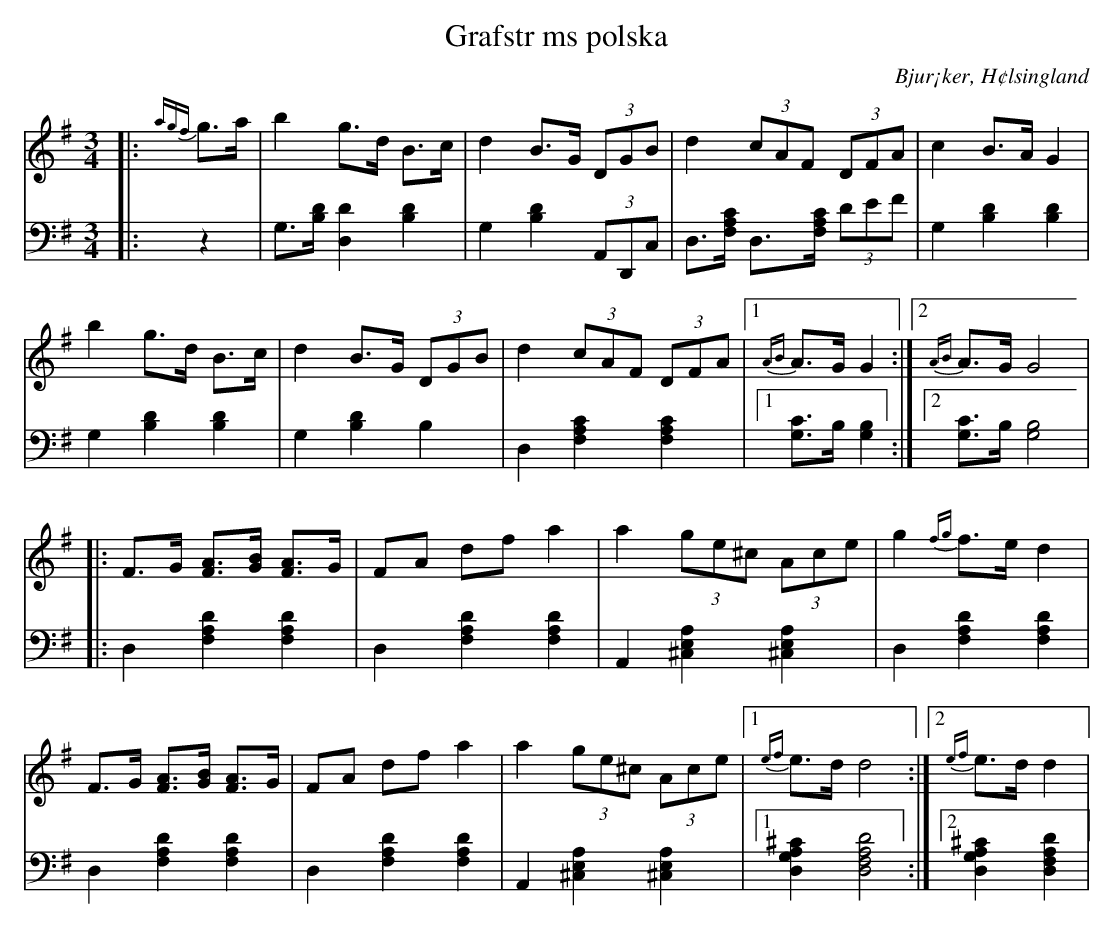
X:1
T: Grafstr ms polska
O: Bjur¡ker, H¢lsingland
M: 3/4
L: 1/8
K: G
V:1
V:2
V: 1
|:{agf}g>a|b2 g>d B>c|d2 B>G (3DGB|d2 (3cAF (3DFA|c2 B>A G2|
b2 g>d B>c|d2 B>G (3DGB|d2 (3cAF (3DFA|1 {AB}A>G G2:|2 {AB}A>G G4|
|:F>G [FA]>[GB] [FA]>G |FA df a2 |a2 (3ge^c (3Ace |g2 {fg}f>e d2 |
F>G [FA]>[GB] [FA]>G |FA df a2 |a2 (3ge^c (3Ace |1 {ef}e>d d4:|2 {ef}e>d d2|
V:2 clef=bass
|:z2 | G,>[B,D] [D,2D2] [B,2D2]| G,2 [B,2D2] (3A,,D,,C,|D,>[F,A,C] D,>[F,A,C] (3DEF| G,2 [B,2D2] [B,2D2]|
G,2 [B,2D2] [B,2D2]|G,2 [B,2D2] B,2|D,2 [F,2A,2C2] [F,2A,2C2]|1 [G,C]>B, [G,2B,2]:|2 [G,C]>B, [G,4B,4]|
|:D,2 [F,2A,2D2] [F,2A,2D2]|D,2 [F,2A,2D2] [F,2A,2D2]| A,,2 [^C,2E,2A,2] [^C,2E,2A,2]|D,2 [F,2A,2D2] [F,2A,2D2] |
D,2 [F,2A,2D2] [F,2A,2D2] | D,2 [F,2A,2D2] [F,2A,2D2] | A,,2 [^C,2E,2A,2] [^C,2E,2A,2]|1 [D,2G,2A,2^C2] [D,4F,4A,4D4]:|2 [D,2G,2A,2^C2] [D,2F,2A,2D2]|
